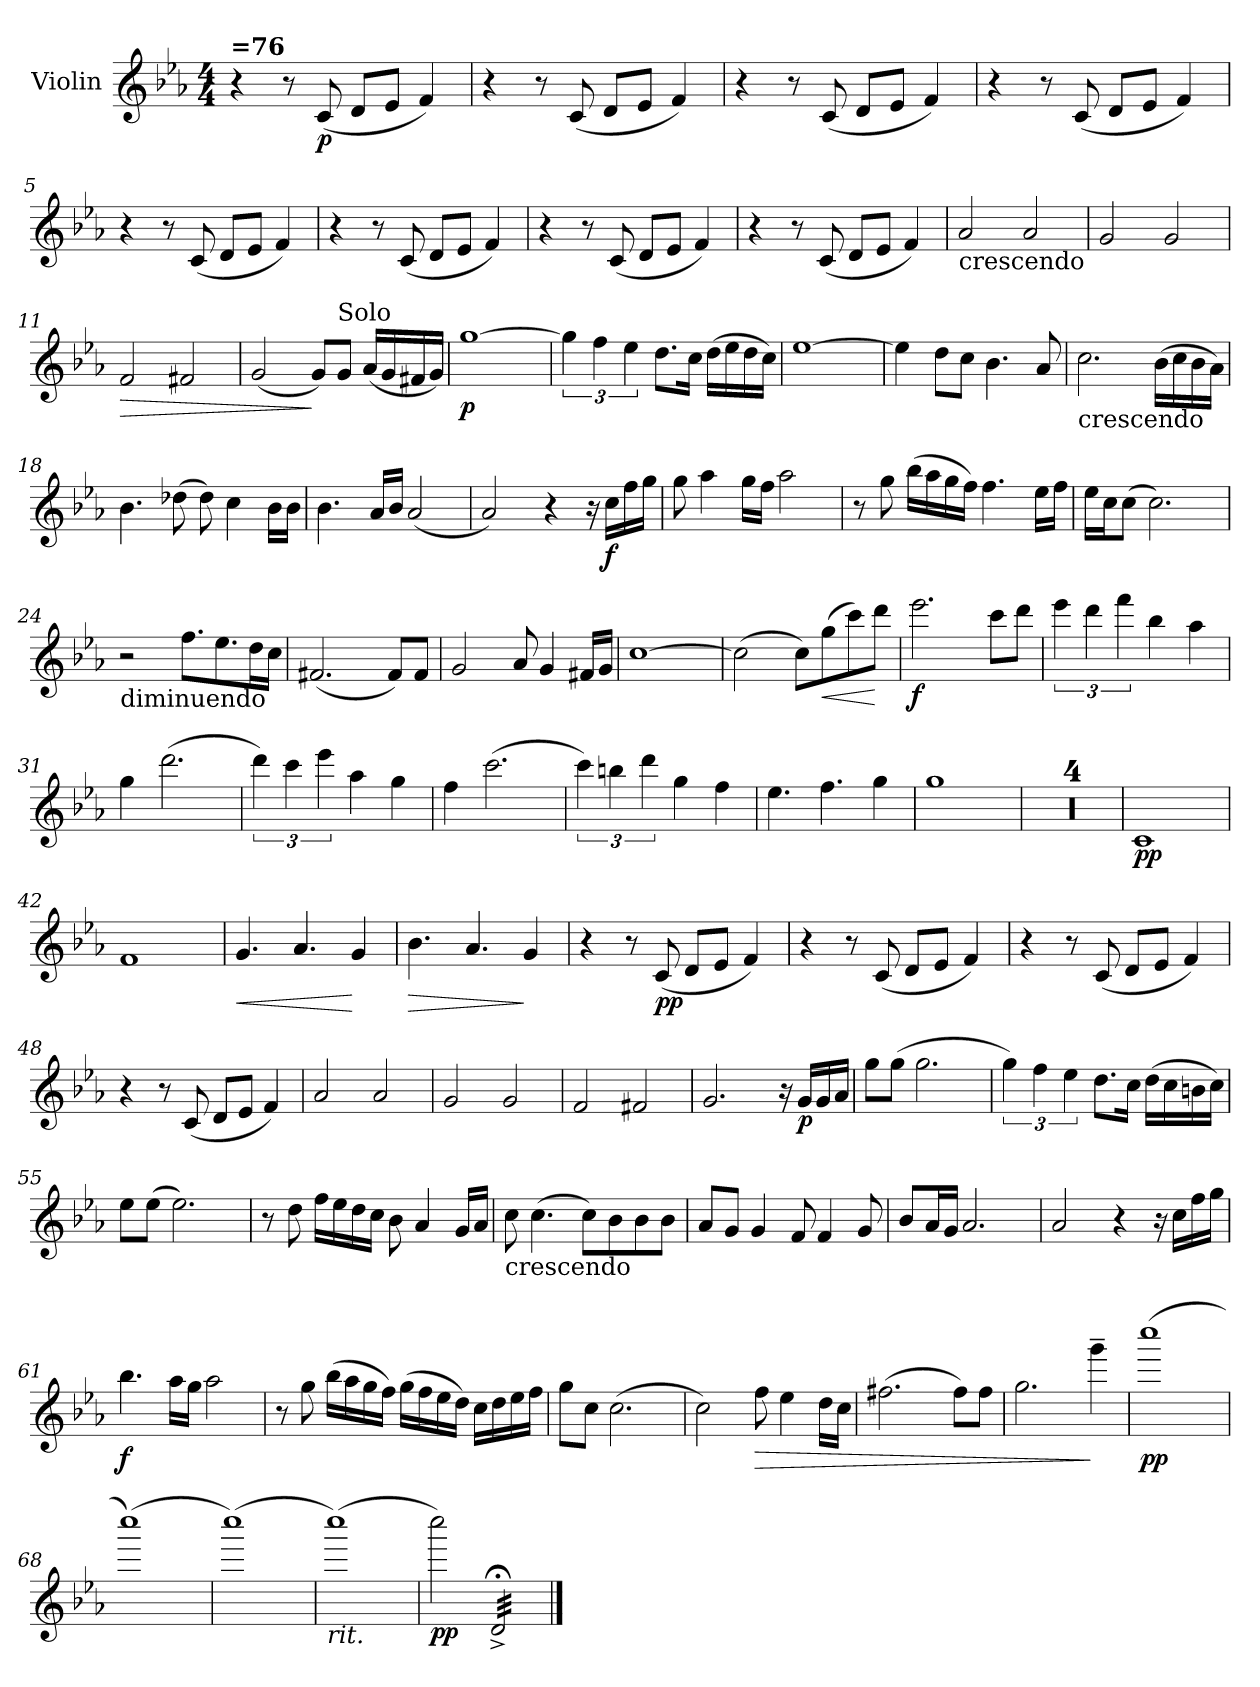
**kern	**dynam
*part1	*part1
*staff1	*staff1
*I"Violin	*
*I'Vln	*
*clefG2	*
*k[b-e-a-]	*
*M4/4	*
=1	=1
!LO:TX:a:B:t==76	!
4r	.
8r	.
!	!LO:DY:b
(8c/	p
8d/L	.
8e-/J	.
4f/)	.
=2	=2
4r	.
8r	.
(8c/	.
8d/L	.
8e-/J	.
4f/)	.
=3	=3
4r	.
8r	.
(8c/	.
8d/L	.
8e-/J	.
4f/)	.
=4	=4
4r	.
8r	.
(8c/	.
8d/L	.
8e-/J	.
4f/)	.
=5	=5
4r	.
8r	.
(8c/	.
8d/L	.
8e-/J	.
4f/)	.
=6	=6
4r	.
8r	.
(8c/	.
8d/L	.
8e-/J	.
4f/)	.
=7	=7
4r	.
8r	.
(8c/	.
8d/L	.
8e-/J	.
4f/)	.
=8	=8
4r	.
8r	.
(8c/	.
8d/L	.
8e-/J	.
4f/)	.
=9	=9
!LO:TX:b:t=crescendo	!
2a-/	.
2a-/	.
!!LO:LB:g=z
=10	=10
2g/	.
2g/	.
=11	=11
!	!LO:HP:b
2f/	>
2f#X/	.
=12	=12
(2g/	.
8g/L)	]
!LO:TX:a:t=Solo	!
8g/J	.
(16a-/LL	.
16g/	.
16f#X/	.
16g/JJ)	.
=13	=13
!	!LO:DY:b
[1gg	p
=14	=14
6gg\]	.
6ff\	.
6ee-\	.
8.dd\L	.
16cc\Jk	.
(16dd\LL	.
16ee-\	.
16dd\	.
16cc\JJ)	.
=15	=15
[1ee-	.
=16	=16
4ee-\]	.
8dd\L	.
8cc\J	.
4.b-\	.
8a-/	.
=17	=17
!LO:TX:b:t=crescendo	!
2.cc\	.
(16b-\LL	.
16cc\	.
16b-\	.
16a-\JJ)	.
=18	=18
4.b-\	.
(8dd-X\	.
8dd-\)	.
4cc\	.
16b-\LL	.
16b-\JJ	.
=19	=19
4.b-\	.
16a-/LL	.
16b-/JJ	.
(2a-/	.
!!LO:LB:g=z
=20	=20
2a-/)	.
4r	.
16r	.
!	!LO:DY:b
16cc\LL	f
16ff\	.
16gg\JJ	.
=21	=21
8gg\	.
4aa-\	.
16gg\LL	.
16ff\JJ	.
2aa-\	.
=22	=22
8r	.
8gg\	.
(16bb-\LL	.
16aa-\	.
16gg\	.
16ff\JJ)	.
4.ff\	.
16ee-\LL	.
16ff\JJ	.
=23	=23
16ee-\LL	.
16cc\J	.
(8cc\J	.
2.cc\)	.
=24	=24
!LO:TX:b:t=diminuendo	!
2r	.
8.ff\L	.
8.ee-\	.
16dd\L	.
16cc\JJ	.
=25	=25
(2.f#X/	.
8f#/L)	.
8f#/J	.
=26	=26
2g/	.
8a-/	.
4g/	.
16f#X/LL	.
16g/JJ	.
=27	=27
[1cc	.
=28	=28
(2cc\]	.
8cc\L)	.
!	!LO:HP:b
(8gg\	<
8ccc\)	.
8ddd\J	[
!!LO:LB:g=z
=29	=29
!	!LO:DY:b
2.eee-\	f
8ccc\L	.
8ddd\J	.
=30	=30
6eee-\	.
6ddd\	.
6fff\	.
4bb-\	.
4aa-\	.
=31	=31
4gg\	.
(2.ddd\	.
=32	=32
6ddd\)	.
6ccc\	.
6eee-\	.
4aa-\	.
4gg\	.
=33	=33
4ff\	.
(2.ccc\	.
=34	=34
6ccc\)	.
6bbn\	.
6ddd\	.
4gg\	.
4ff\	.
=35	=35
4.ee-\	.
4.ff\	.
4gg\	.
=36	=36
1gg	.
=37	=37
1r	.
=38	=38
1r	.
=39	=39
1r	.
=40	=40
1r	.
=41	=41
!	!LO:DY:b
1c	pp
=42	=42
1f	.
=43	=43
!	!LO:HP:b
4.g/	<
4.a-/	.
4g/	[
!!LO:LB:g=z
=44	=44
!	!LO:HP:b
4.b-\	>
4.a-/	.
4g/	]
=45	=45
4r	.
8r	.
!	!LO:DY:b
(8c/	pp
8d/L	.
8e-/J	.
4f/)	.
=46	=46
4r	.
8r	.
(8c/	.
8d/L	.
8e-/J	.
4f/)	.
=47	=47
4r	.
8r	.
(8c/	.
8d/L	.
8e-/J	.
4f/)	.
=48	=48
4r	.
8r	.
(8c/	.
8d/L	.
8e-/J	.
4f/)	.
=49	=49
2a-/	.
2a-/	.
=50	=50
2g/	.
2g/	.
=51	=51
2f/	.
2f#X/	.
=52	=52
2.g/	.
16r	.
!	!LO:DY:b
16g/LL	p
16g/	.
16a-/JJ	.
=53	=53
8gg\L	.
(8gg\J	.
2.gg\	.
!!LO:LB:g=z
=54	=54
6gg\)	.
6ff\	.
6ee-\	.
8.dd\L	.
16cc\Jk	.
(16dd\LL	.
16cc\	.
16bn\	.
16cc\JJ)	.
=55	=55
8ee-\L	.
(8ee-\J	.
2.ee-\)	.
=56	=56
8r	.
8dd\	.
16ff\LL	.
16ee-\	.
16dd\	.
16cc\JJ	.
8b-\	.
4a-/	.
16g/LL	.
16a-/JJ	.
=57	=57
!LO:TX:b:t=crescendo	!
8cc\	.
(4.cc\	.
8cc\L)	.
8b-\	.
8b-\	.
8b-\J	.
=58	=58
8a-/L	.
8g/J	.
4g/	.
8f/	.
4f/	.
8g/	.
=59	=59
8b-/L	.
16a-/L	.
16g/JJ	.
2.a-/	.
=60	=60
2a-/	.
4r	.
16r	.
16cc\LL	.
16ff\	.
16gg\JJ	.
=61	=61
!	!LO:DY:b
4.bb-\	f
16aa-\LL	.
16gg\JJ	.
2aa-\	.
!!LO:LB:g=z
=62	=62
8r	.
8gg\	.
(16bb-\LL	.
16aa-\	.
16gg\	.
16ff\JJ)	.
(16gg\LL	.
16ff\	.
16ee-\	.
16dd\JJ)	.
16cc\LL	.
16dd\	.
16ee-\	.
16ff\JJ	.
=63	=63
8gg\L	.
8cc\J	.
(2.cc\	.
=64	=64
2cc\)	.
!	!LO:HP:b
8ff\	>
4ee-\	.
16dd\LL	.
16cc\JJ	.
=65	=65
(2.ff#X\	.
8ff#\L)	.
8ff#\J	.
=66	=66
2.gg\	.
4ggg~\	]
=67	=67
!	!LO:DY:b
(1cccc	pp
=68	=68
(1cccc)	.
=69	=69
(1cccc)	.
=70	=70
!LO:TX:b:i:t=rit.	!
(1cccc)	.
=71	=71
!	!LO:DY:b
2cccc\)	pp
*tremolo	*
32d;<^/LLL	.
32d;<^/	.
32d;<^/	.
32d;<^/	.
32d;<^/	.
32d;<^/	.
32d;<^/	.
32d;<^/	.
32d;<^/	.
32d;<^/	.
32d;<^/	.
32d;<^/	.
32d;<^/	.
32d;<^/	.
32d;<^/	.
32d;<^/JJJ	.
*Xtremolo	*
==	==
*-	*-
